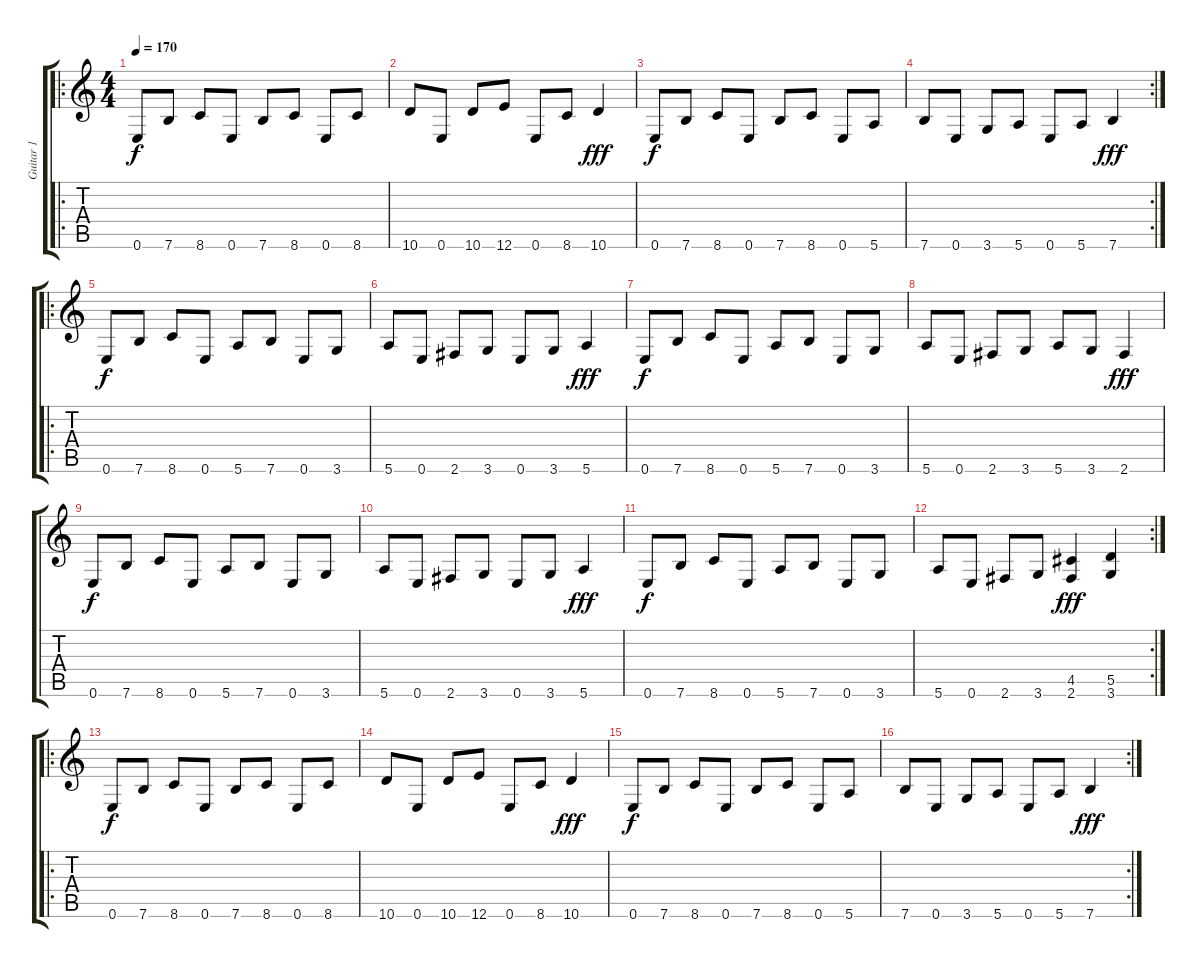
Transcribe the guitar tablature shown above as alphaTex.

\track ("Guitar 1" "Guitar 1") {instrument distortionguitar}
\staff {score tabs}
\tuning (E4 B3 G3 D3 A2 E2) {hide}
\ro
\ts (4 4)
\tempo 170
\clef g2
\ks c
0.6.8{dy f} 7.6.8 8.6.8 0.6.8 7.6.8 8.6.8 0.6.8 8.6.8 |
10.6.8 0.6.8 10.6.8 12.6.8 0.6.8 8.6.8 10.6.4{dy fff} |
0.6.8{dy f} 7.6.8 8.6.8 0.6.8 7.6.8 8.6.8 0.6.8 5.6.8 |
\rc 2
7.6.8 0.6.8 3.6.8 5.6.8 0.6.8 5.6.8 7.6.4{dy fff} |
\ro
0.6.8{dy f} 7.6.8 8.6.8 0.6.8 5.6.8 7.6.8 0.6.8 3.6.8 |
5.6.8 0.6.8 2.6.8 3.6.8 0.6.8 3.6.8 5.6.4{dy fff} |
0.6.8{dy f} 7.6.8 8.6.8 0.6.8 5.6.8 7.6.8 0.6.8 3.6.8 |
5.6.8 0.6.8 2.6.8 3.6.8 5.6.8 3.6.8 2.6.4{dy fff} |
0.6.8{dy f} 7.6.8 8.6.8 0.6.8 5.6.8 7.6.8 0.6.8 3.6.8 |
5.6.8 0.6.8 2.6.8 3.6.8 0.6.8 3.6.8 5.6.4{dy fff} |
0.6.8{dy f} 7.6.8 8.6.8 0.6.8 5.6.8 7.6.8 0.6.8 3.6.8 |
\rc 2
5.6.8 0.6.8 2.6.8 3.6.8 (4.5 2.6).4{dy fff} (5.5 3.6).4 |
\ro
0.6.8{dy f} 7.6.8 8.6.8 0.6.8 7.6.8 8.6.8 0.6.8 8.6.8 |
10.6.8 0.6.8 10.6.8 12.6.8 0.6.8 8.6.8 10.6.4{dy fff} |
0.6.8{dy f} 7.6.8 8.6.8 0.6.8 7.6.8 8.6.8 0.6.8 5.6.8 |
\rc 2
7.6.8 0.6.8 3.6.8 5.6.8 0.6.8 5.6.8 7.6.4{dy fff}
